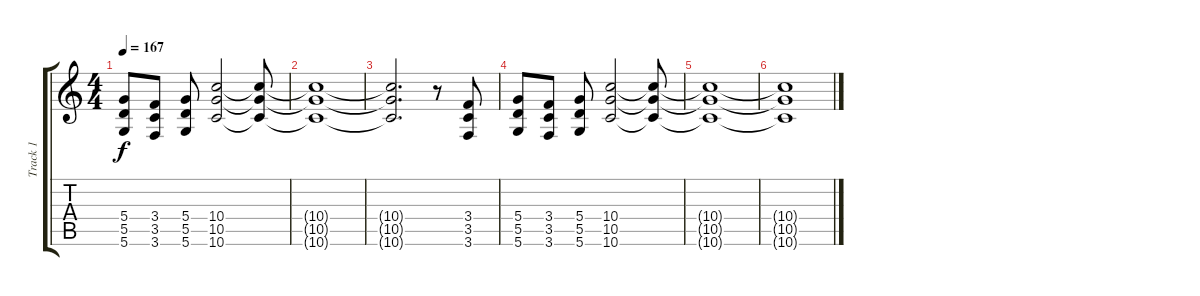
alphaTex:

\track ("Track 1" "Track 1") {instrument distortionguitar}
\staff {score tabs}
\tuning (E4 B3 G3 D3 A2 D2) {hide}
\ts (4 4)
\tempo 167
\clef g2
\ks c
(5.4 5.5 5.6).8{dy f} (3.4 3.5 3.6).8 (5.4 5.5 5.6).8 (10.4 10.5 10.6).2 (10.4{t} 10.5{t} 10.6{t}).8 |
(10.4{t} 10.5{t} 10.6{t}).1 |
(10.4{t} 10.5{t} 10.6{t}).2{d} r.8 (3.4 3.5 3.6).8 |
(5.4 5.5 5.6).8 (3.4 3.5 3.6).8 (5.4 5.5 5.6).8 (10.4 10.5 10.6).2 (10.4{t} 10.5{t} 10.6{t}).8 |
(10.4{t} 10.5{t} 10.6{t}).1 |
(10.4{t} 10.5{t} 10.6{t}).1
